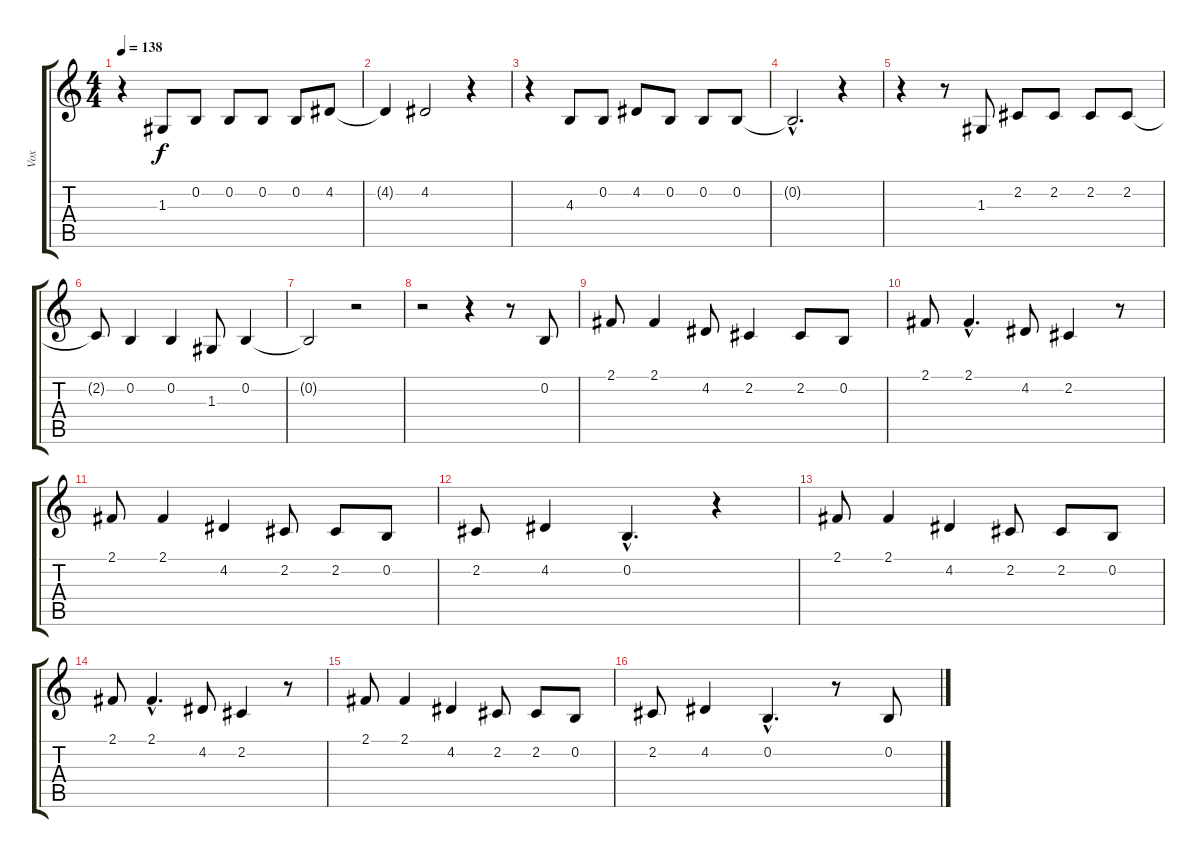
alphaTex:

\track ("Vox" "Vox") {instrument drawbarorgan}
\staff {score tabs}
\tuning (E4 B3 G3 D3 A2 E2) {hide}
\ts (4 4)
\tempo 138
\clef g2
\ks c
r.4{dy f} 1.3.8 0.2.8 0.2.8 0.2.8 0.2.8 4.2.8 |
4.2{t}.4 4.2.2 r.4 |
r.4 4.3.8 0.2.8 4.2.8 0.2.8 0.2.8 0.2.8 |
0.2{hac t}.2{d} r.4 |
r.4 r.8 1.3.8 2.2.8 2.2.8 2.2.8 2.2.8 |
2.2{t}.8 0.2.4 0.2.4 1.3.8 0.2.4 |
0.2{t}.2 r.2 |
r.2 r.4 r.8 0.2.8 |
2.1.8 2.1.4 4.2.8 2.2.4 2.2.8 0.2.8 |
2.1.8 2.1{hac}.4{d} 4.2.8 2.2.4 r.8 |
2.1.8 2.1.4 4.2.4 2.2.8 2.2.8 0.2.8 |
2.2.8 4.2.4 0.2{hac}.4{d} r.4 |
2.1.8 2.1.4 4.2.4 2.2.8 2.2.8 0.2.8 |
2.1.8 2.1{hac}.4{d} 4.2.8 2.2.4 r.8 |
2.1.8 2.1.4 4.2.4 2.2.8 2.2.8 0.2.8 |
2.2.8 4.2.4 0.2{hac}.4{d} r.8 0.2.8
